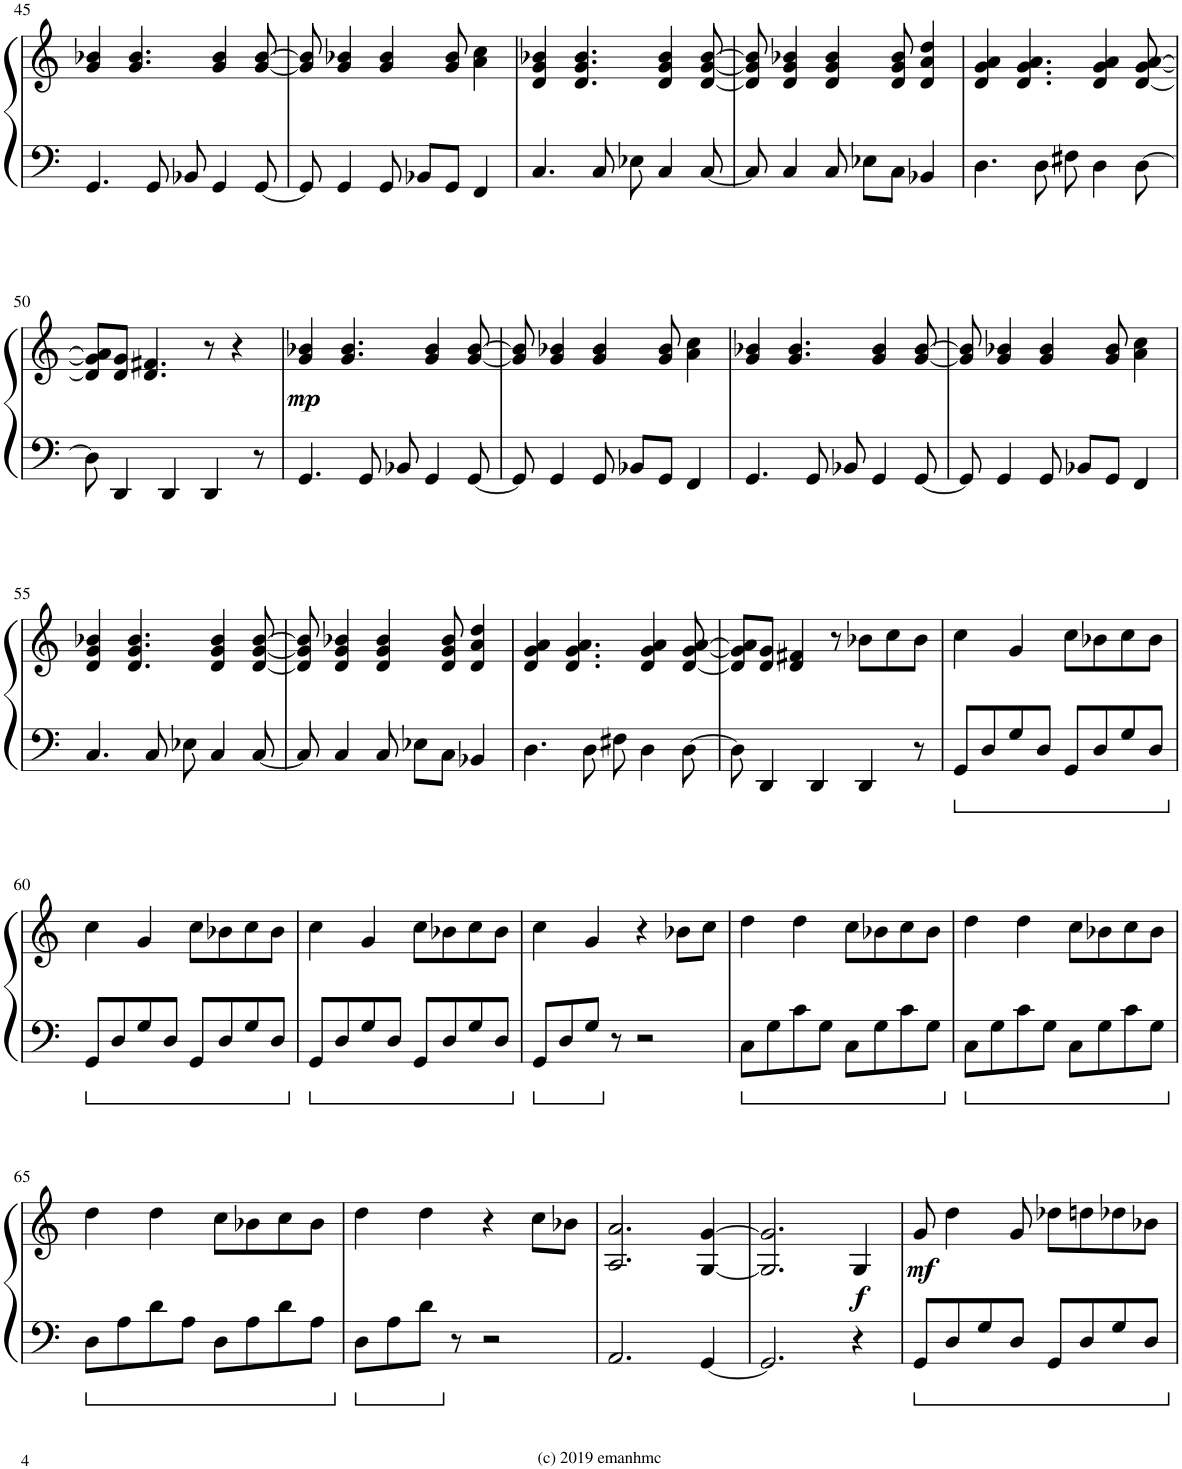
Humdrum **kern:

**kern	**kern	**dynam
*part1	*part1	*part1
*staff2	*staff1	*staff1/2
*I"Piano	*	*
*I'Pno.	*	*
!!LO:PB:g=z
*clefF4	*clefG2	*
*k[]	*k[]	*
*M4/4	*M4/4	*
=45	=45	=45
4.GG/	4g/ 4b-X/	.
.	4.g/ 4.b-/	.
8GG/	.	.
8BB-X/	.	.
4GG/	4g/ 4b-/	.
[8GG/	[8g/ [8b-/	.
=46	=46	=46
8GG/]	8g/] 8b-/]	.
4GG/	4g/ 4b-X/	.
8GG/	4g/ 4b-/	.
8BB-X/L	.	.
8GG/J	8g/ 8b-/	.
4FF/	4a\ 4cc\	.
=47	=47	=47
4.C/	4d/ 4g/ 4b-X/	.
.	4.d/ 4.g/ 4.b-/	.
8C/	.	.
8E-X\	.	.
4C/	4d/ 4g/ 4b-/	.
[8C/	[8d/ [8g/ [8b-/	.
=48	=48	=48
8C/]	8d/] 8g/] 8b-/]	.
4C/	4d/ 4g/ 4b-X/	.
8C/	4d/ 4g/ 4b-/	.
8E-X\L	.	.
8C\J	8d/ 8g/ 8b-/	.
4BB-X/	4d/ 4a/ 4dd/	.
=49	=49	=49
4.D\	4d/ 4g/ 4a/	.
.	4.d/ 4.g/ 4.a/	.
8D\	.	.
8F#X\	.	.
4D\	4d/ 4g/ 4a/	.
[8D\	[8d/ [8g/ [8a/	.
!!LO:LB:g=z
=50	=50	=50
8D\]	8d/] 8g/] 8a/]L	.
4DD/	8d/ 8g/J	.
.	4.d/ 4.f#X/	.
4DD/	.	.
4DD/	8r	.
.	4r	.
8r	.	.
=51	=51	=51
!	!	!LO:DY:b
4.GG/	4g/ 4b-X/	mp
.	4.g/ 4.b-/	.
8GG/	.	.
8BB-X/	.	.
4GG/	4g/ 4b-/	.
[8GG/	[8g/ [8b-/	.
=52	=52	=52
8GG/]	8g/] 8b-/]	.
4GG/	4g/ 4b-X/	.
8GG/	4g/ 4b-/	.
8BB-X/L	.	.
8GG/J	8g/ 8b-/	.
4FF/	4a\ 4cc\	.
=53	=53	=53
4.GG/	4g/ 4b-X/	.
.	4.g/ 4.b-/	.
8GG/	.	.
8BB-X/	.	.
4GG/	4g/ 4b-/	.
[8GG/	[8g/ [8b-/	.
=54	=54	=54
8GG/]	8g/] 8b-/]	.
4GG/	4g/ 4b-X/	.
8GG/	4g/ 4b-/	.
8BB-X/L	.	.
8GG/J	8g/ 8b-/	.
4FF/	4a\ 4cc\	.
!!LO:LB:g=z
=55	=55	=55
4.C/	4d/ 4g/ 4b-X/	.
.	4.d/ 4.g/ 4.b-/	.
8C/	.	.
8E-X\	.	.
4C/	4d/ 4g/ 4b-/	.
[8C/	[8d/ [8g/ [8b-/	.
=56	=56	=56
8C/]	8d/] 8g/] 8b-/]	.
4C/	4d/ 4g/ 4b-X/	.
8C/	4d/ 4g/ 4b-/	.
8E-X\L	.	.
8C\J	8d/ 8g/ 8b-/	.
4BB-X/	4d/ 4a/ 4dd/	.
=57	=57	=57
4.D\	4d/ 4g/ 4a/	.
.	4.d/ 4.g/ 4.a/	.
8D\	.	.
8F#X\	.	.
4D\	4d/ 4g/ 4a/	.
[8D\	[8d/ [8g/ [8a/	.
=58	=58	=58
8D\]	8d/] 8g/] 8a/]L	.
4DD/	8d/ 8g/J	.
.	4d/ 4f#X/	.
4DD/	.	.
.	8r	.
4DD/	8b-X\L	.
.	8cc\	.
8r	8b-\J	.
=59	=59	=59
8GG/L	4cc\	.
8D/	.	.
8G/	4g/	.
8D/J	.	.
8GG/L	8cc\L	.
8D/	8b-X\	.
8G/	8cc\	.
8D/J	8b-\J	.
!!LO:LB:g=z
=60	=60	=60
8GG/L	4cc\	.
8D/	.	.
8G/	4g/	.
8D/J	.	.
8GG/L	8cc\L	.
8D/	8b-X\	.
8G/	8cc\	.
8D/J	8b-\J	.
=61	=61	=61
8GG/L	4cc\	.
8D/	.	.
8G/	4g/	.
8D/J	.	.
8GG/L	8cc\L	.
8D/	8b-X\	.
8G/	8cc\	.
8D/J	8b-\J	.
=62	=62	=62
8GG/L	4cc\	.
8D/	.	.
8G/J	4g/	.
8r	.	.
2r	4r	.
.	8b-X\L	.
.	8cc\J	.
=63	=63	=63
8C\L	4dd\	.
8G\	.	.
8c\	4dd\	.
8G\J	.	.
8C\L	8cc\L	.
8G\	8b-X\	.
8c\	8cc\	.
8G\J	8b-\J	.
=64	=64	=64
8C\L	4dd\	.
8G\	.	.
8c\	4dd\	.
8G\J	.	.
8C\L	8cc\L	.
8G\	8b-X\	.
8c\	8cc\	.
8G\J	8b-\J	.
!!LO:LB:g=z
=65	=65	=65
8D\L	4dd\	.
8A\	.	.
8d\	4dd\	.
8A\J	.	.
8D\L	8cc\L	.
8A\	8b-X\	.
8d\	8cc\	.
8A\J	8b-\J	.
=66	=66	=66
8D\L	4dd\	.
8A\	.	.
8d\J	4dd\	.
8r	.	.
2r	4r	.
.	8cc\L	.
.	8b-X\J	.
=67	=67	=67
2.AA/	2.A/ 2.a/	.
[4GG/	[4G/ [4g/	.
=68	=68	=68
2.GG/]	2.G/] 2.g/]	.
!	!	!LO:DY:b
4r	4G/	f
=69	=69	=69
!	!	!LO:DY:b
8GG/L	8g/	mf
8D/	4dd\	.
8G/	.	.
8D/J	8g/	.
8GG/L	8dd-X\L	.
8D/	8ddn\	.
8G/	8dd-X\	.
8D/J	8b-X\J	.
=	=	=
*-	*-	*-
